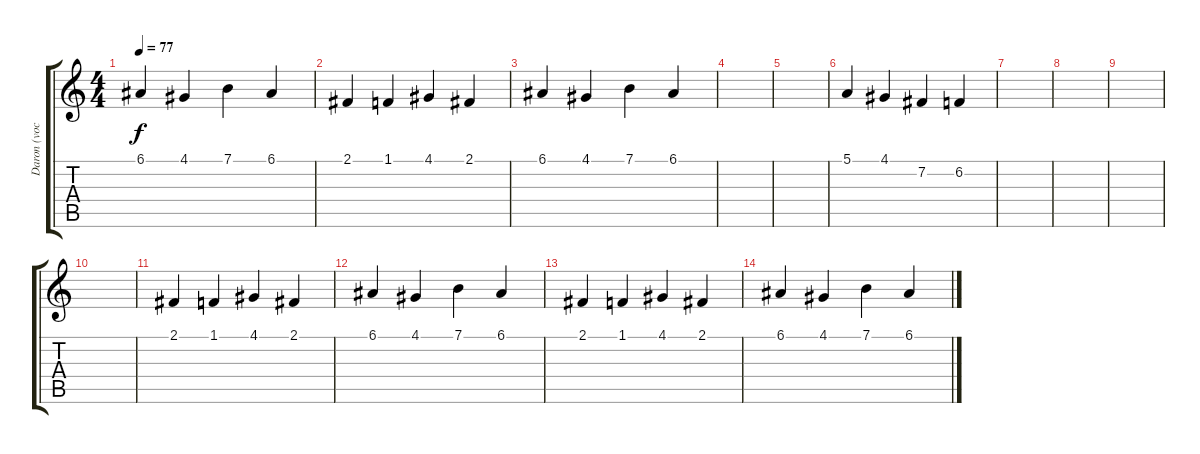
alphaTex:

\track ("Daron (vocals)" "Daron (voc") {instrument lead8bassandlead}
\staff {score tabs}
\tuning (E4 B3 G3 D3 A2 E2) {hide}
\ts (4 4)
\tempo 77
\clef g2
\ks c
6.1.4{dy f} 4.1.4 7.1.4 6.1.4 |
2.1.4 1.1.4 4.1.4 2.1.4 |
6.1.4 4.1.4 7.1.4 6.1.4 |
|
|
5.1.4 4.1.4 7.2.4 6.2.4 |
|
|
|
|
2.1.4 1.1.4 4.1.4 2.1.4 |
6.1.4 4.1.4 7.1.4 6.1.4 |
2.1.4 1.1.4 4.1.4 2.1.4 |
6.1.4 4.1.4 7.1.4 6.1.4
